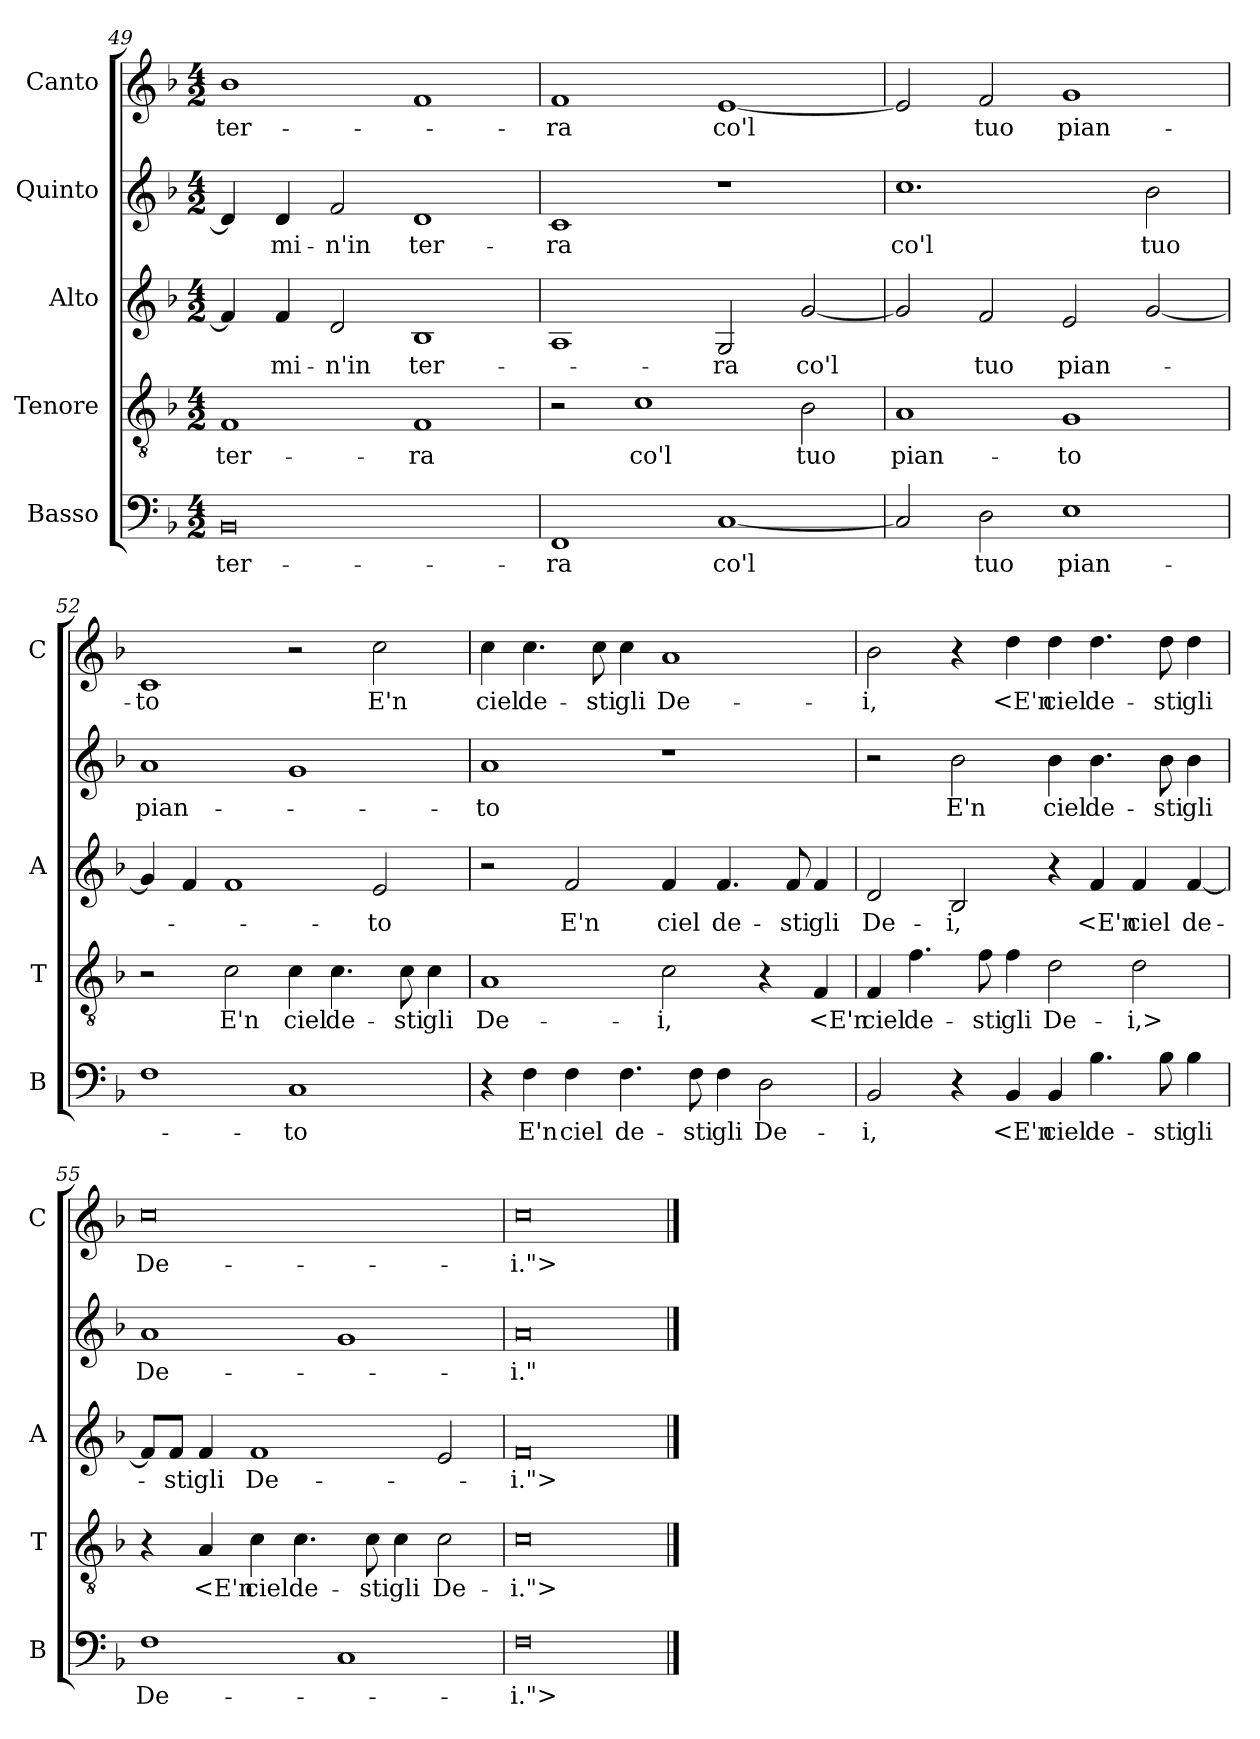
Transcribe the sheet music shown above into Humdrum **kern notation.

**kern	**text	**kern	**text	**kern	**text	**kern	**text	**kern	**text
*part5	*part5	*part4	*part4	*part3	*part3	*part2	*part2	*part1	*part1
*staff5	*staff5	*staff4	*staff4	*staff3	*staff3	*staff2	*staff2	*staff1	*staff1
*I"Basso	*	*I"Tenore	*	*I"Alto	*	*I"Quinto	*	*I"Canto	*
*I'B	*	*I'T	*	*I'A	*	*	*	*I'C	*
*clefF4	*	*clefGv2	*	*clefG2	*	*clefG2	*	*clefG2	*
*k[b-]	*	*k[b-]	*	*k[b-]	*	*k[b-]	*	*k[b-]	*
*F:	*	*F:	*	*F:	*	*F:	*	*F:	*
*M4/2	*	*M4/2	*	*M4/2	*	*M4/2	*	*M4/2	*
=49	=49	=49	=49	=49	=49	=49	=49	=49	=49
0BB-	ter-	1F	ter-	4f]	.	4d]	.	1b-	ter-
.	.	.	.	4f	-mi-	4d	-mi-	.	.
.	.	.	.	2d	-n'in	2f	-n'in	.	.
.	.	1F	-ra	1B-	ter-	1d	ter-	1f	.
=50	=50	=50	=50	=50	=50	=50	=50	=50	=50
1FF	-ra	2r	.	1A	.	1c	-ra	1f	-ra
.	.	1c	co'l	.	.	.	.	.	.
[1C	co'l	.	.	2G	-ra	1r	.	[1e	co'l
.	.	2B-	tuo	[2g	co'l	.	.	.	.
=51	=51	=51	=51	=51	=51	=51	=51	=51	=51
2C]	.	1A	pian-	2g]	.	1.cc	co'l	2e]	.
2D	tuo	.	.	2f	tuo	.	.	2f	tuo
1E	pian-	1G	-to	2e	pian-	.	.	1g	pian-
.	.	.	.	[2g	.	2b-	tuo	.	.
=52	=52	=52	=52	=52	=52	=52	=52	=52	=52
1F	.	2r	.	4g]	.	1a	pian-	1c	-to
.	.	.	.	4f	.	.	.	.	.
.	.	2c	E'n	1f	.	.	.	.	.
1C	-to	4c	ciel	.	.	1g	.	2r	.
.	.	4.c	de-	.	.	.	.	.	.
.	.	.	.	2e	-to	.	.	2cc	E'n
.	.	8c	-sti	.	.	.	.	.	.
.	.	4c	gli	.	.	.	.	.	.
=53	=53	=53	=53	=53	=53	=53	=53	=53	=53
4r	.	1A	De-	2r	.	1a	-to	4cc	ciel
4F	E'n	.	.	.	.	.	.	4.cc	de-
4F	ciel	.	.	2f	E'n	.	.	.	.
.	.	.	.	.	.	.	.	8cc	-sti
4.F	de-	.	.	.	.	.	.	4cc	gli
.	.	2c	-i,	4f	ciel	1r	.	1a	De-
8F	-sti	.	.	.	.	.	.	.	.
4F	gli	.	.	4.f	de-	.	.	.	.
2D	De-	4r	.	.	.	.	.	.	.
.	.	.	.	8f	-sti	.	.	.	.
.	.	4F	<E'n	4f	gli	.	.	.	.
=54	=54	=54	=54	=54	=54	=54	=54	=54	=54
2BB-	-i,	4F	ciel	2d	De-	2r	.	2b-	-i,
.	.	4.f	de-	.	.	.	.	.	.
4r	.	.	.	2B-	-i,	2b-	E'n	4r	.
.	.	8f	-sti	.	.	.	.	.	.
4BB-	<E'n	4f	gli	.	.	.	.	4dd	<E'n
4BB-	ciel	2d	De-	4r	.	4b-	ciel	4dd	ciel
4.B-	de-	.	.	4f	<E'n	4.b-	de-	4.dd	de-
.	.	2d	-i,>	4f	ciel	.	.	.	.
8B-	-sti	.	.	.	.	8b-	-sti	8dd	-sti
4B-	gli	.	.	[4f	de-	4b-	gli	4dd	gli
=55	=55	=55	=55	=55	=55	=55	=55	=55	=55
1F	De-	4r	.	8f/L]	.	1a	De-	0cc	De-
.	.	.	.	8f/J	-sti	.	.	.	.
.	.	4A	<E'n	4f	gli	.	.	.	.
.	.	4c	ciel	1f	De-	.	.	.	.
.	.	4.c	de-	.	.	.	.	.	.
1C	.	.	.	.	.	1g	.	.	.
.	.	8c	-sti	.	.	.	.	.	.
.	.	4c	gli	.	.	.	.	.	.
.	.	2c	De-	2e	.	.	.	.	.
=56	=56	=56	=56	=56	=56	=56	=56	=56	=56
0F	-i.">	0c	-i.">	0f	-i.">	0a	-i."	0cc	-i.">
==	==	==	==	==	==	==	==	==	==
*-	*-	*-	*-	*-	*-	*-	*-	*-	*-
